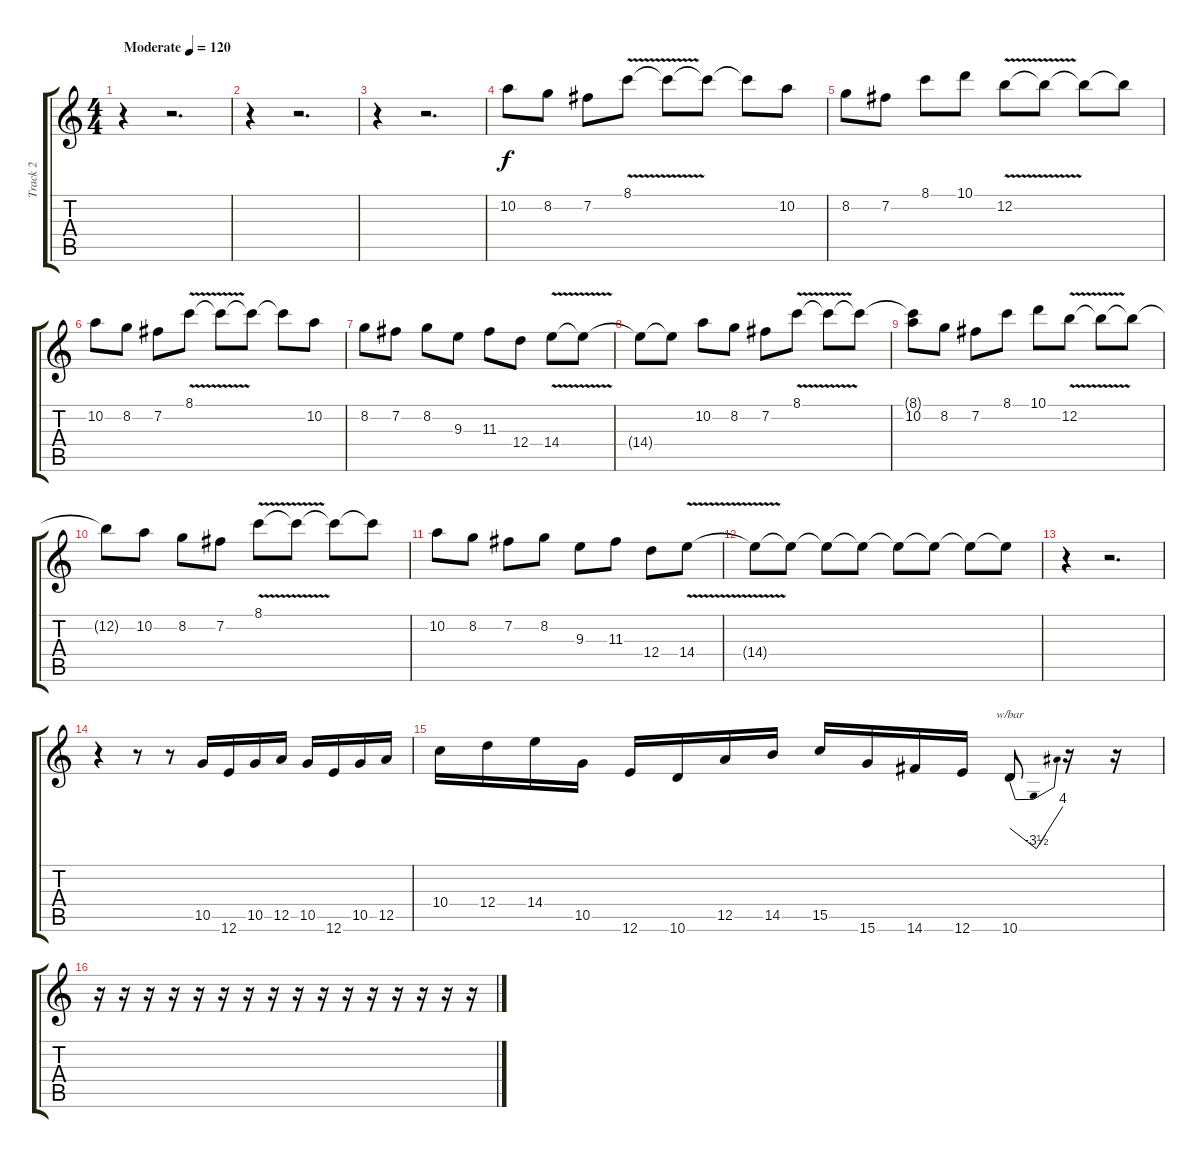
\track ("Track 2" "Track 2") {instrument overdrivenguitar}
\staff {score tabs}
\tuning (E4 B3 G3 D3 A2 E2) {hide}
\ts (4 4)
\tempo (120 "Moderate")
\clef g2
\ks c
r.4{dy f instrument overdrivenguitar} r.2{d} |
r.4 r.2{d} |
r.4 r.2{d} |
10.2.8 8.2.8 7.2.8 8.1{v}.8 8.1{t}.8 8.1{t}.8 8.1{t}.8 10.2.8 |
8.2.8 7.2.8 8.1.8 10.1.8 12.2{v}.8 12.2{t}.8 12.2{t}.8 12.2{t}.8 |
10.2.8 8.2.8 7.2.8 8.1{v}.8 8.1{t}.8 8.1{t}.8 8.1{t}.8 10.2.8 |
8.2.8 7.2.8 8.2.8 9.3.8 11.3.8 12.4.8 14.4{v}.8 14.4{t}.8 |
14.4{t}.8 14.4{t}.8 10.2.8 8.2.8 7.2.8 8.1{v}.8 8.1{t}.8 8.1{t}.8 |
(8.1{t} 10.2).8 8.2.8 7.2.8 8.1.8 10.1.8 12.2{v}.8 12.2{t}.8 12.2{t}.8 |
12.2{t}.8 10.2.8 8.2.8 7.2.8 8.1{v}.8 8.1{t}.8 8.1{t}.8 8.1{t}.8 |
10.2.8 8.2.8 7.2.8 8.2.8 9.3.8 11.3.8 12.4.8 14.4{v}.8 |
14.4{t}.8 14.4{t}.8 14.4{t}.8 14.4{t}.8 14.4{t}.8 14.4{t}.8 14.4{t}.8 14.4{t}.8 |
r.4 r.2{d} |
r.4 r.8 r.8 10.5.16 12.6.16 10.5.16 12.5.16 10.5.16 12.6.16 10.5.16 12.5.16 |
10.4.16 12.4.16 14.4.16 10.5.16 12.6.16 10.6.16 12.5.16 14.5.16 15.5.16 15.6.16 14.6.16 12.6.16 10.6.8{tbe (dip default 0 0 30 -14 60 16)} r.16 r.16 |
r.16 r.16 r.16 r.16 r.16 r.16 r.16 r.16 r.16 r.16 r.16 r.16 r.16 r.16 r.16 r.16
